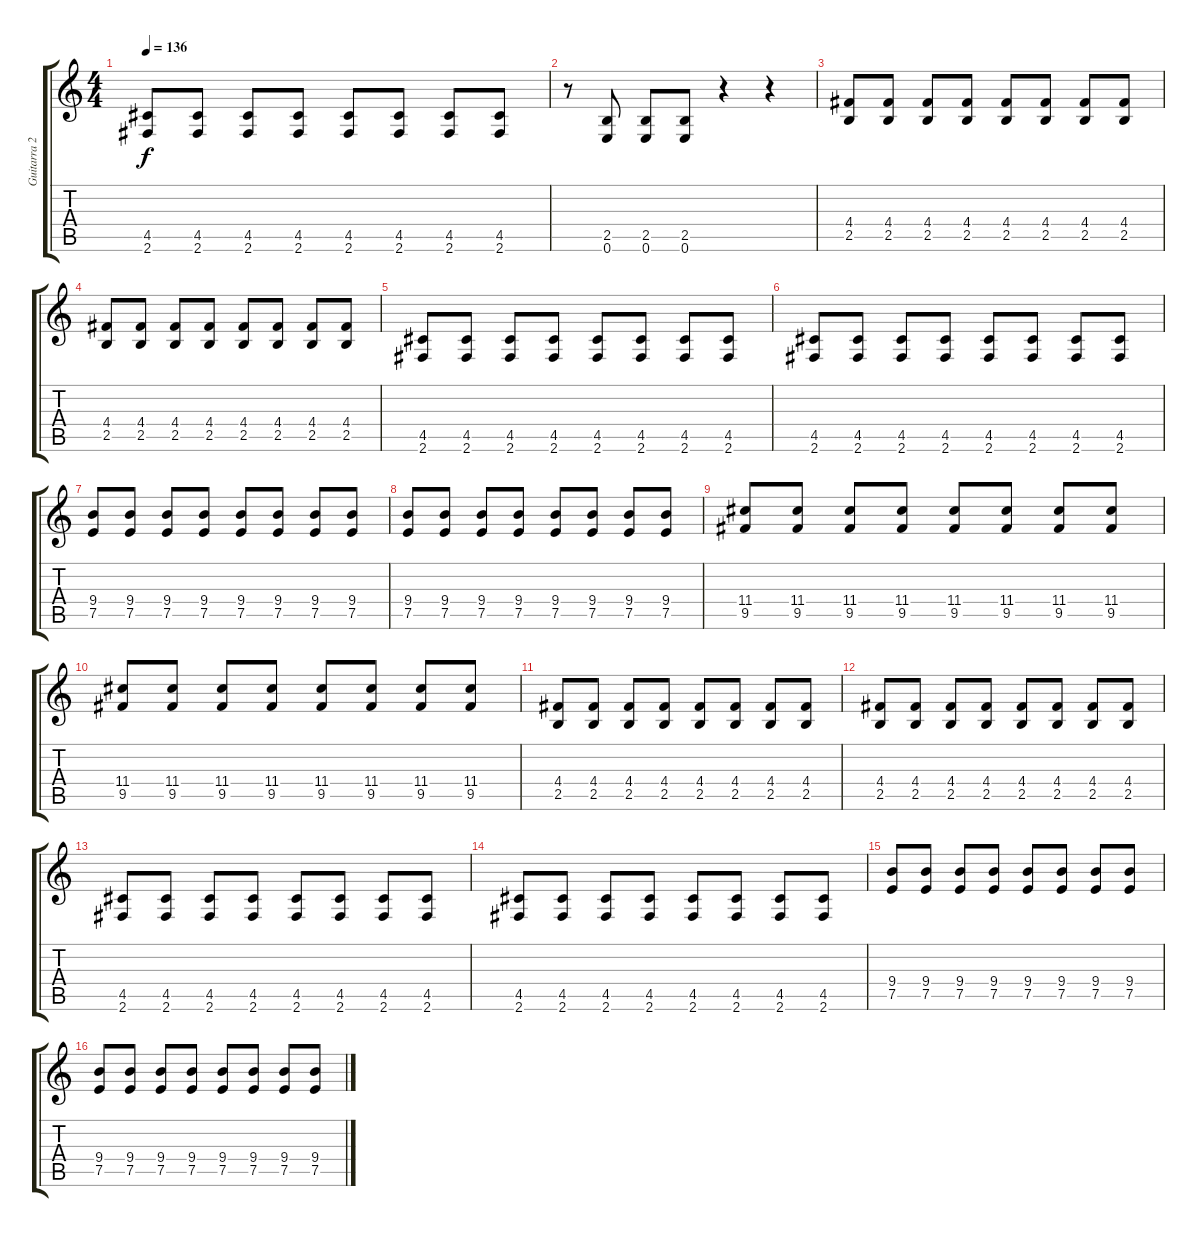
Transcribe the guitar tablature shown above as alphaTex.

\track ("Guitarra 2" "Guitarra 2") {instrument distortionguitar}
\staff {score tabs}
\tuning (E4 B3 G3 D3 A2 E2) {hide}
\ts (4 4)
\tempo 136
\clef g2
\ks c
(4.5 2.6).8{dy f} (4.5 2.6).8 (4.5 2.6).8 (4.5 2.6).8 (4.5 2.6).8 (4.5 2.6).8 (4.5 2.6).8 (4.5 2.6).8 |
r.8 (2.5 0.6).8 (2.5 0.6).8 (2.5 0.6).8 r.4 r.4 |
(4.4 2.5).8 (4.4 2.5).8 (4.4 2.5).8 (4.4 2.5).8 (4.4 2.5).8 (4.4 2.5).8 (4.4 2.5).8 (4.4 2.5).8 |
(4.4 2.5).8 (4.4 2.5).8 (4.4 2.5).8 (4.4 2.5).8 (4.4 2.5).8 (4.4 2.5).8 (4.4 2.5).8 (4.4 2.5).8 |
(4.5 2.6).8 (4.5 2.6).8 (4.5 2.6).8 (4.5 2.6).8 (4.5 2.6).8 (4.5 2.6).8 (4.5 2.6).8 (4.5 2.6).8 |
(4.5 2.6).8 (4.5 2.6).8 (4.5 2.6).8 (4.5 2.6).8 (4.5 2.6).8 (4.5 2.6).8 (4.5 2.6).8 (4.5 2.6).8 |
(9.4 7.5).8 (9.4 7.5).8 (9.4 7.5).8 (9.4 7.5).8 (9.4 7.5).8 (9.4 7.5).8 (9.4 7.5).8 (9.4 7.5).8 |
(9.4 7.5).8 (9.4 7.5).8 (9.4 7.5).8 (9.4 7.5).8 (9.4 7.5).8 (9.4 7.5).8 (9.4 7.5).8 (9.4 7.5).8 |
(11.4 9.5).8 (11.4 9.5).8 (11.4 9.5).8 (11.4 9.5).8 (11.4 9.5).8 (11.4 9.5).8 (11.4 9.5).8 (11.4 9.5).8 |
(11.4 9.5).8 (11.4 9.5).8 (11.4 9.5).8 (11.4 9.5).8 (11.4 9.5).8 (11.4 9.5).8 (11.4 9.5).8 (11.4 9.5).8 |
(4.4 2.5).8 (4.4 2.5).8 (4.4 2.5).8 (4.4 2.5).8 (4.4 2.5).8 (4.4 2.5).8 (4.4 2.5).8 (4.4 2.5).8 |
(4.4 2.5).8 (4.4 2.5).8 (4.4 2.5).8 (4.4 2.5).8 (4.4 2.5).8 (4.4 2.5).8 (4.4 2.5).8 (4.4 2.5).8 |
(4.5 2.6).8 (4.5 2.6).8 (4.5 2.6).8 (4.5 2.6).8 (4.5 2.6).8 (4.5 2.6).8 (4.5 2.6).8 (4.5 2.6).8 |
(4.5 2.6).8 (4.5 2.6).8 (4.5 2.6).8 (4.5 2.6).8 (4.5 2.6).8 (4.5 2.6).8 (4.5 2.6).8 (4.5 2.6).8 |
(9.4 7.5).8 (9.4 7.5).8 (9.4 7.5).8 (9.4 7.5).8 (9.4 7.5).8 (9.4 7.5).8 (9.4 7.5).8 (9.4 7.5).8 |
(9.4 7.5).8 (9.4 7.5).8 (9.4 7.5).8 (9.4 7.5).8 (9.4 7.5).8 (9.4 7.5).8 (9.4 7.5).8 (9.4 7.5).8
